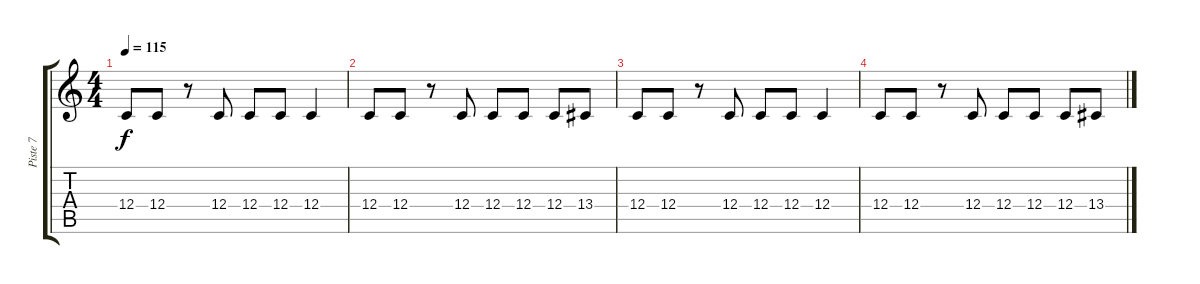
\track ("Piste 7" "Piste 7") {instrument accordion}
\staff {score tabs}
\tuning (D4 A3 F3 C3 G2 C2) {hide}
\ts (4 4)
\tempo 115
\clef g2
\ks c
12.4.8{dy f} 12.4.8 r.8 12.4.8 12.4.8 12.4.8 12.4.4 |
12.4.8 12.4.8 r.8 12.4.8 12.4.8 12.4.8 12.4.8 13.4.8 |
12.4.8 12.4.8 r.8 12.4.8 12.4.8 12.4.8 12.4.4 |
12.4.8 12.4.8 r.8 12.4.8 12.4.8 12.4.8 12.4.8 13.4.8
